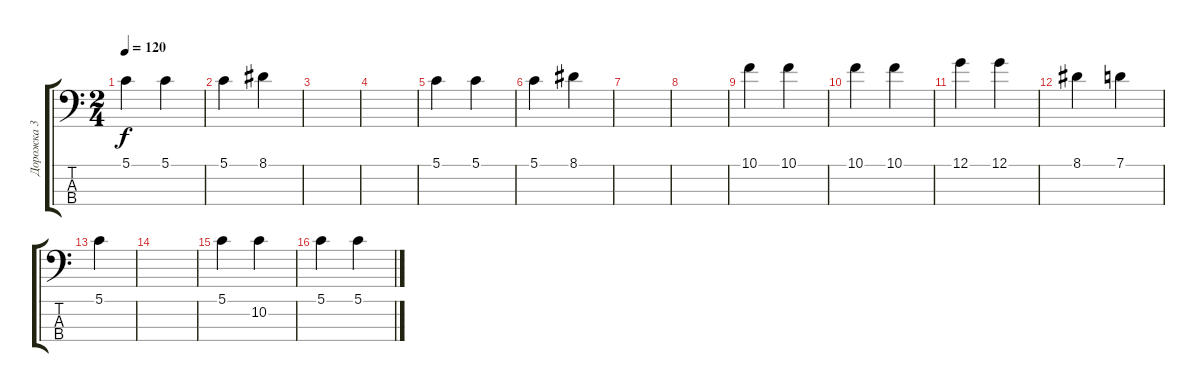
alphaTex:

\track ("Дорожка 3" "Дорожка 3") {instrument electricbassfinger}
\staff {score tabs}
\tuning (G2 D2 A1 E1) {hide}
\ts (2 4)
\tempo 120
\clef f4
\ks c
5.1.4{dy f} 5.1.4 |
5.1.4 8.1.4 |
|
|
5.1.4 5.1.4 |
5.1.4 8.1.4 |
|
|
10.1.4 10.1.4 |
10.1.4 10.1.4 |
12.1.4 12.1.4 |
8.1.4 7.1.4 |
5.1.4 |
|
5.1.4 10.2.4 |
5.1.4 5.1.4
